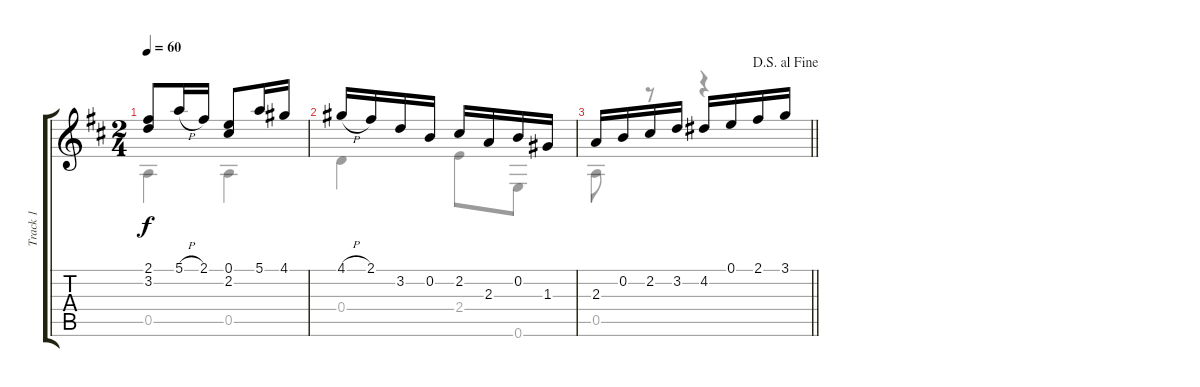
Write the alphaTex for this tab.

\track ("Track 1" "Track 1") {instrument acousticguitarsteel}
\staff {score tabs}
\tuning (E4 B3 G3 D3 A2 E2) {hide}
\voice
\ts (2 4)
\tempo 60
\clef g2
\ks d
(2.1 3.2).8{dy f} 5.1{h}.16 2.1.16 (0.1 2.2).8 5.1.16 4.1.16 |
4.1{h}.16 2.1.16{beam merge} 3.2.16 0.2.16 2.2.16 2.3.16 0.2.16 1.3.16 |
\jump dalsegnoalfine
\barLineRight lightlight
2.3.16 0.2.16 2.2.16 3.2.16 4.2.16 0.1.16 2.1.16 3.1.16
\voice
\clef g2
\ottava regular
\simile none
\ks d
0.5.4{dy f} 0.5.4 |
0.4.4 2.4.8 0.6.8 |
\barLineRight lightlight
0.5.8 r.8 r.4
